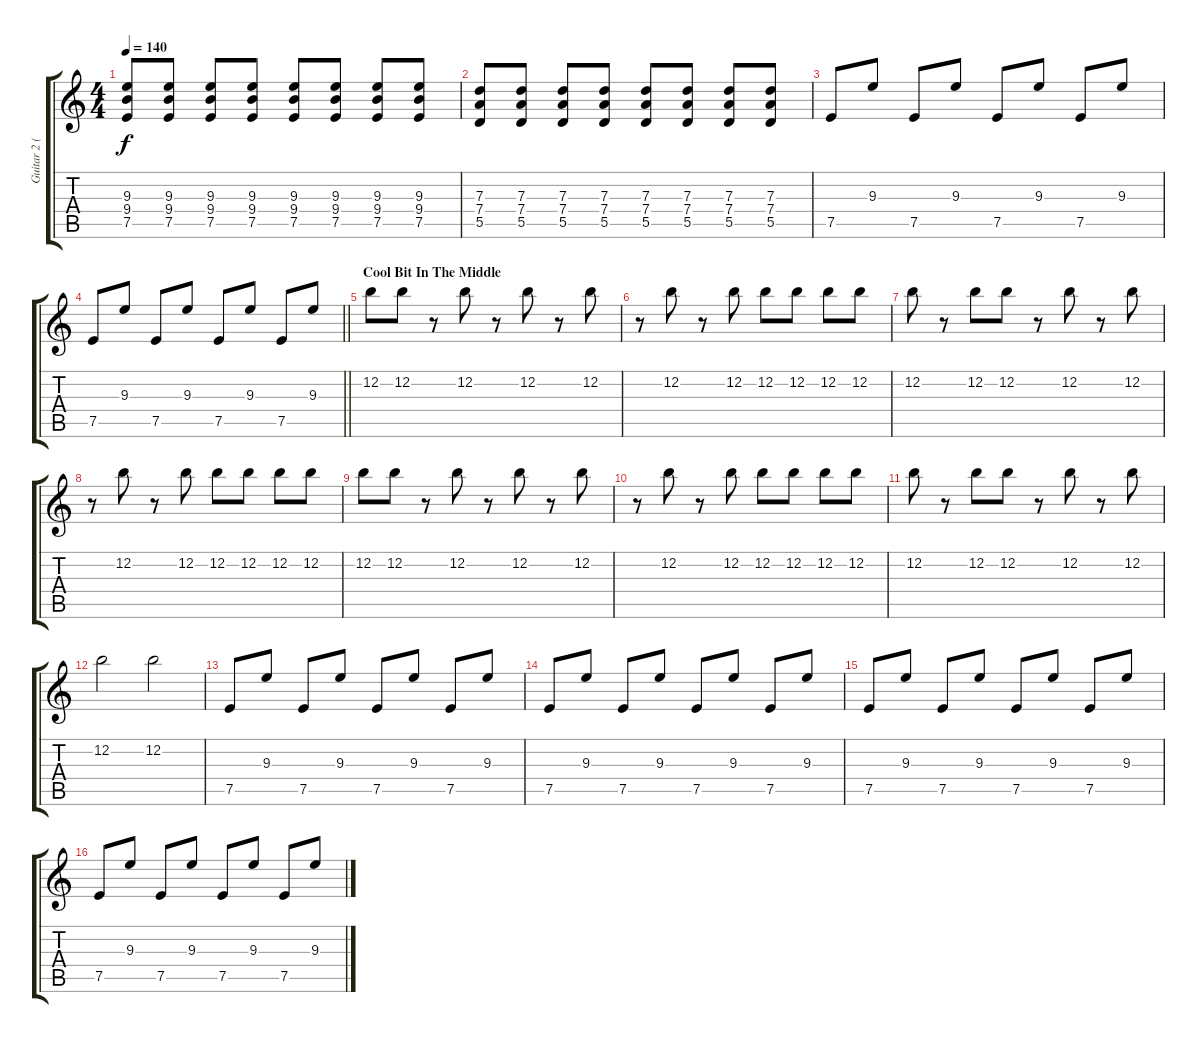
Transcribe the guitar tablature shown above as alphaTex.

\track ("Guitar 2 (Joe)" "Guitar 2 (") {instrument overdrivenguitar}
\staff {score tabs}
\tuning (E4 B3 G3 D3 A2 E2) {hide}
\ts (4 4)
\tempo 140
\clef g2
\ks c
(9.3 9.4 7.5).8{dy f} (9.3 9.4 7.5).8 (9.3 9.4 7.5).8 (9.3 9.4 7.5).8 (9.3 9.4 7.5).8 (9.3 9.4 7.5).8 (9.3 9.4 7.5).8 (9.3 9.4 7.5).8 |
(7.3 7.4 5.5).8 (7.3 7.4 5.5).8 (7.3 7.4 5.5).8 (7.3 7.4 5.5).8 (7.3 7.4 5.5).8 (7.3 7.4 5.5).8 (7.3 7.4 5.5).8 (7.3 7.4 5.5).8 |
7.5.8{instrument electricguitarclean} 9.3.8 7.5.8 9.3.8 7.5.8 9.3.8 7.5.8 9.3.8 |
\barLineRight lightlight
7.5.8 9.3.8 7.5.8 9.3.8 7.5.8 9.3.8 7.5.8 9.3.8 |
\section ("" "Cool Bit In The Middle")
12.2.8 12.2.8 r.8 12.2.8 r.8 12.2.8 r.8 12.2.8 |
r.8 12.2.8 r.8 12.2.8 12.2.8 12.2.8 12.2.8 12.2.8 |
12.2.8 r.8 12.2.8 12.2.8 r.8 12.2.8 r.8 12.2.8 |
r.8 12.2.8 r.8 12.2.8 12.2.8 12.2.8 12.2.8 12.2.8 |
12.2.8 12.2.8 r.8 12.2.8 r.8 12.2.8 r.8 12.2.8 |
r.8 12.2.8 r.8 12.2.8 12.2.8 12.2.8 12.2.8 12.2.8 |
12.2.8 r.8 12.2.8 12.2.8 r.8 12.2.8 r.8 12.2.8 |
12.2.2 12.2.2 |
7.5.8 9.3.8 7.5.8 9.3.8 7.5.8 9.3.8 7.5.8 9.3.8 |
7.5.8 9.3.8 7.5.8 9.3.8 7.5.8 9.3.8 7.5.8 9.3.8 |
7.5.8 9.3.8 7.5.8 9.3.8 7.5.8 9.3.8 7.5.8 9.3.8 |
7.5.8 9.3.8 7.5.8 9.3.8 7.5.8 9.3.8 7.5.8 9.3.8
